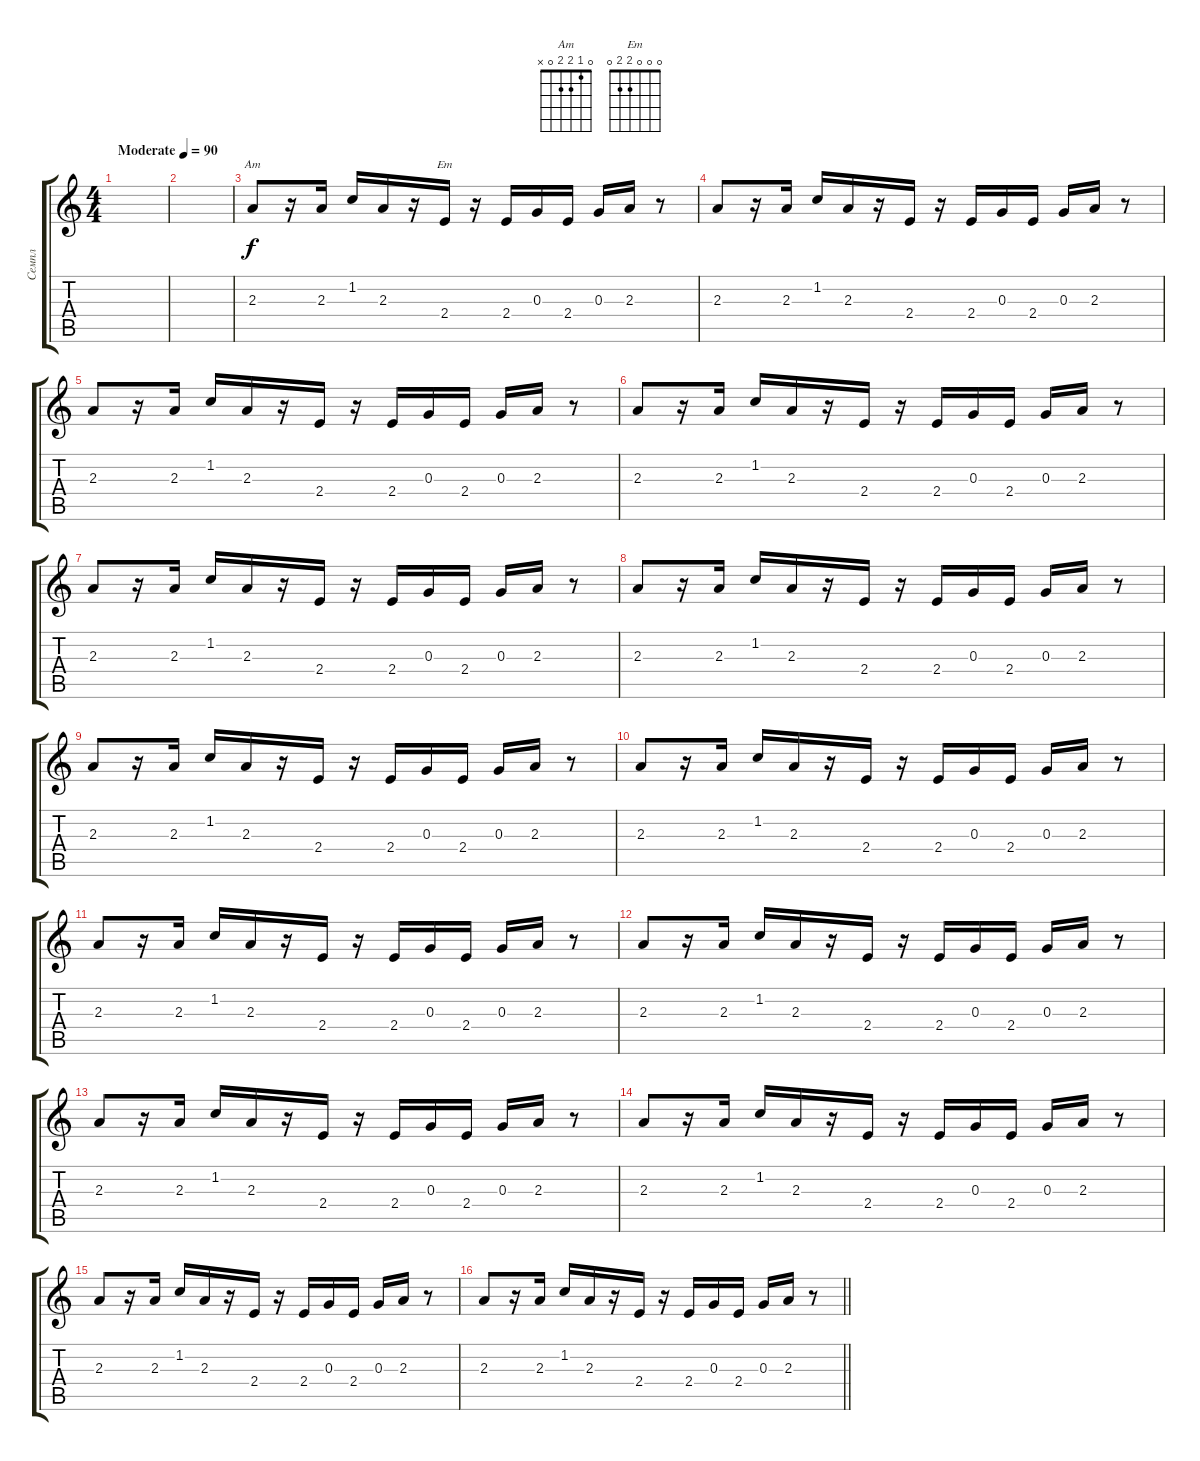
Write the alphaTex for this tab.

\track ("Семпл" "Семпл") {instrument acousticguitarnylon}
\staff {score tabs}
\tuning (E4 B3 G3 D3 A2 E2) {hide}
\chord ("Am" 0 1 2 2 0 x)
\chord ("Em" 0 0 0 2 2 0)
\ts (4 4)
\tempo (90 "Moderate")
\clef g2
\ks c
|
|
2.3.8{ch "Am"} r.16 2.3.16 1.2.16 2.3.16 r.16 2.4.16{ch "Em"} r.16 2.4.16 0.3.16 2.4.16 0.3.16 2.3.16 r.8 |
2.3.8 r.16 2.3.16 1.2.16 2.3.16 r.16 2.4.16 r.16 2.4.16 0.3.16 2.4.16 0.3.16 2.3.16 r.8 |
2.3.8 r.16 2.3.16 1.2.16 2.3.16 r.16 2.4.16 r.16 2.4.16 0.3.16 2.4.16 0.3.16 2.3.16 r.8 |
2.3.8 r.16 2.3.16 1.2.16 2.3.16 r.16 2.4.16 r.16 2.4.16 0.3.16 2.4.16 0.3.16 2.3.16 r.8 |
2.3.8 r.16 2.3.16 1.2.16 2.3.16 r.16 2.4.16 r.16 2.4.16 0.3.16 2.4.16 0.3.16 2.3.16 r.8 |
2.3.8 r.16 2.3.16 1.2.16 2.3.16 r.16 2.4.16 r.16 2.4.16 0.3.16 2.4.16 0.3.16 2.3.16 r.8 |
2.3.8 r.16 2.3.16 1.2.16 2.3.16 r.16 2.4.16 r.16 2.4.16 0.3.16 2.4.16 0.3.16 2.3.16 r.8 |
2.3.8 r.16 2.3.16 1.2.16 2.3.16 r.16 2.4.16 r.16 2.4.16 0.3.16 2.4.16 0.3.16 2.3.16 r.8 |
2.3.8 r.16 2.3.16 1.2.16 2.3.16 r.16 2.4.16 r.16 2.4.16 0.3.16 2.4.16 0.3.16 2.3.16 r.8 |
2.3.8 r.16 2.3.16 1.2.16 2.3.16 r.16 2.4.16 r.16 2.4.16 0.3.16 2.4.16 0.3.16 2.3.16 r.8 |
2.3.8 r.16 2.3.16 1.2.16 2.3.16 r.16 2.4.16 r.16 2.4.16 0.3.16 2.4.16 0.3.16 2.3.16 r.8 |
2.3.8 r.16 2.3.16 1.2.16 2.3.16 r.16 2.4.16 r.16 2.4.16 0.3.16 2.4.16 0.3.16 2.3.16 r.8 |
2.3.8 r.16 2.3.16 1.2.16 2.3.16 r.16 2.4.16 r.16 2.4.16 0.3.16 2.4.16 0.3.16 2.3.16 r.8 |
\barLineRight lightlight
2.3.8 r.16 2.3.16 1.2.16 2.3.16 r.16 2.4.16 r.16 2.4.16 0.3.16 2.4.16 0.3.16 2.3.16 r.8
